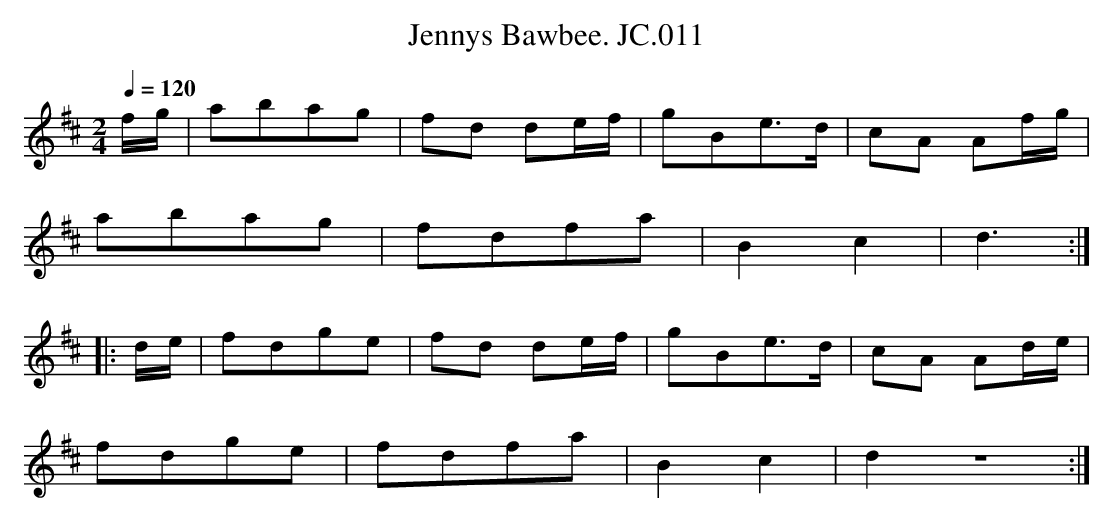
X:1
T:Jennys Bawbee. JC.011
M:2/4
L:1/8
Q:1/4=120
K:D
f/g/|\\
abag|fd de/f/|gBe>d|cA Af/g/|
abag|fdfa|B2c2|d3:|
|:d/e/|fdge|fd de/f/|gBe>d|cA Ad/e/|
fdge|fdfa|B2c2|d2Z:|
